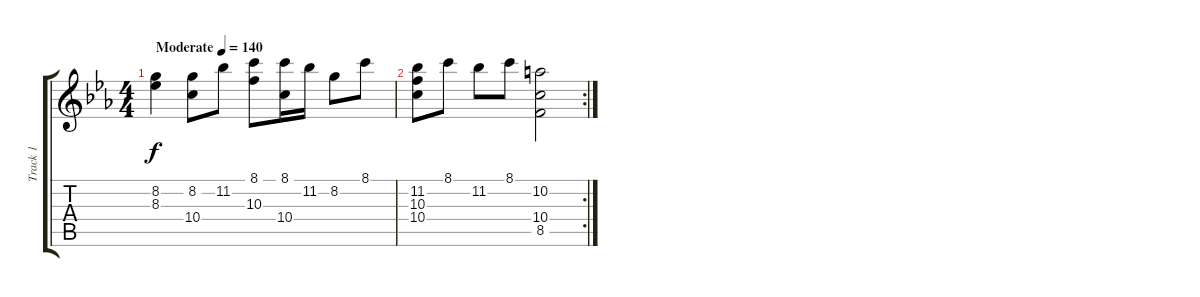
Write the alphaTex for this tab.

\track ("Track 1" "Track 1") {instrument acousticguitarsteel}
\staff {score tabs}
\tuning (E4 B3 G3 D3 A2 E2) {hide}
\ts (4 4)
\tempo (140 "Moderate")
\clef g2
\ks eb
(8.2 8.3).4{dy f instrument acousticguitarsteel} (8.2 10.4).8 11.2.8 (8.1 10.3).8 (8.1 10.4).16 11.2.16 8.2.8 8.1.8 |
\rc 2
(11.2 10.3 10.4).8 8.1.8 11.2.8 8.1.8 (10.2 10.4 8.5).2
